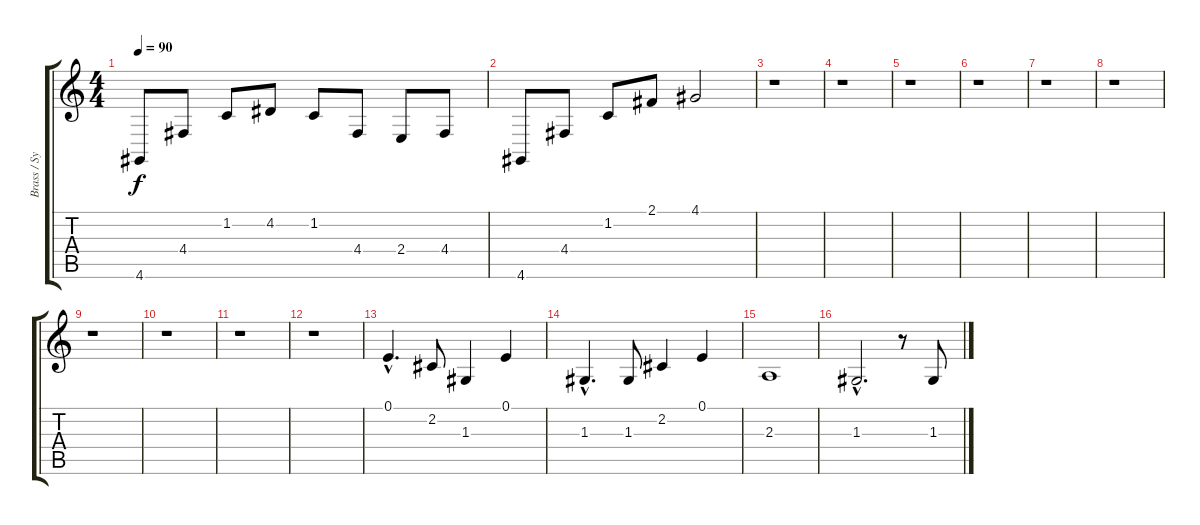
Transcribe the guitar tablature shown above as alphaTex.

\track ("Brass / Synth" "Brass / Sy") {instrument brasssection}
\staff {score tabs}
\tuning (E4 B3 G3 D3 A2 E2) {hide}
\ts (4 4)
\tempo 90
\clef g2
\ks c
4.6.8{dy f} 4.4.8 1.2.8 4.2.8 1.2.8 4.4.8 2.4.8 4.4.8 |
4.6.8 4.4.8 1.2.8 2.1.8 4.1.2 |
r.1 |
r.1 |
r.1 |
r.1 |
r.1 |
r.1 |
r.1 |
r.1 |
r.1 |
r.1 |
0.1{hac}.4{d} 2.2.8 1.3.4 0.1.4 |
1.3{hac}.4{d} 1.3.8 2.2.4 0.1.4 |
2.3.1 |
1.3{hac}.2{d} r.8 1.3.8
